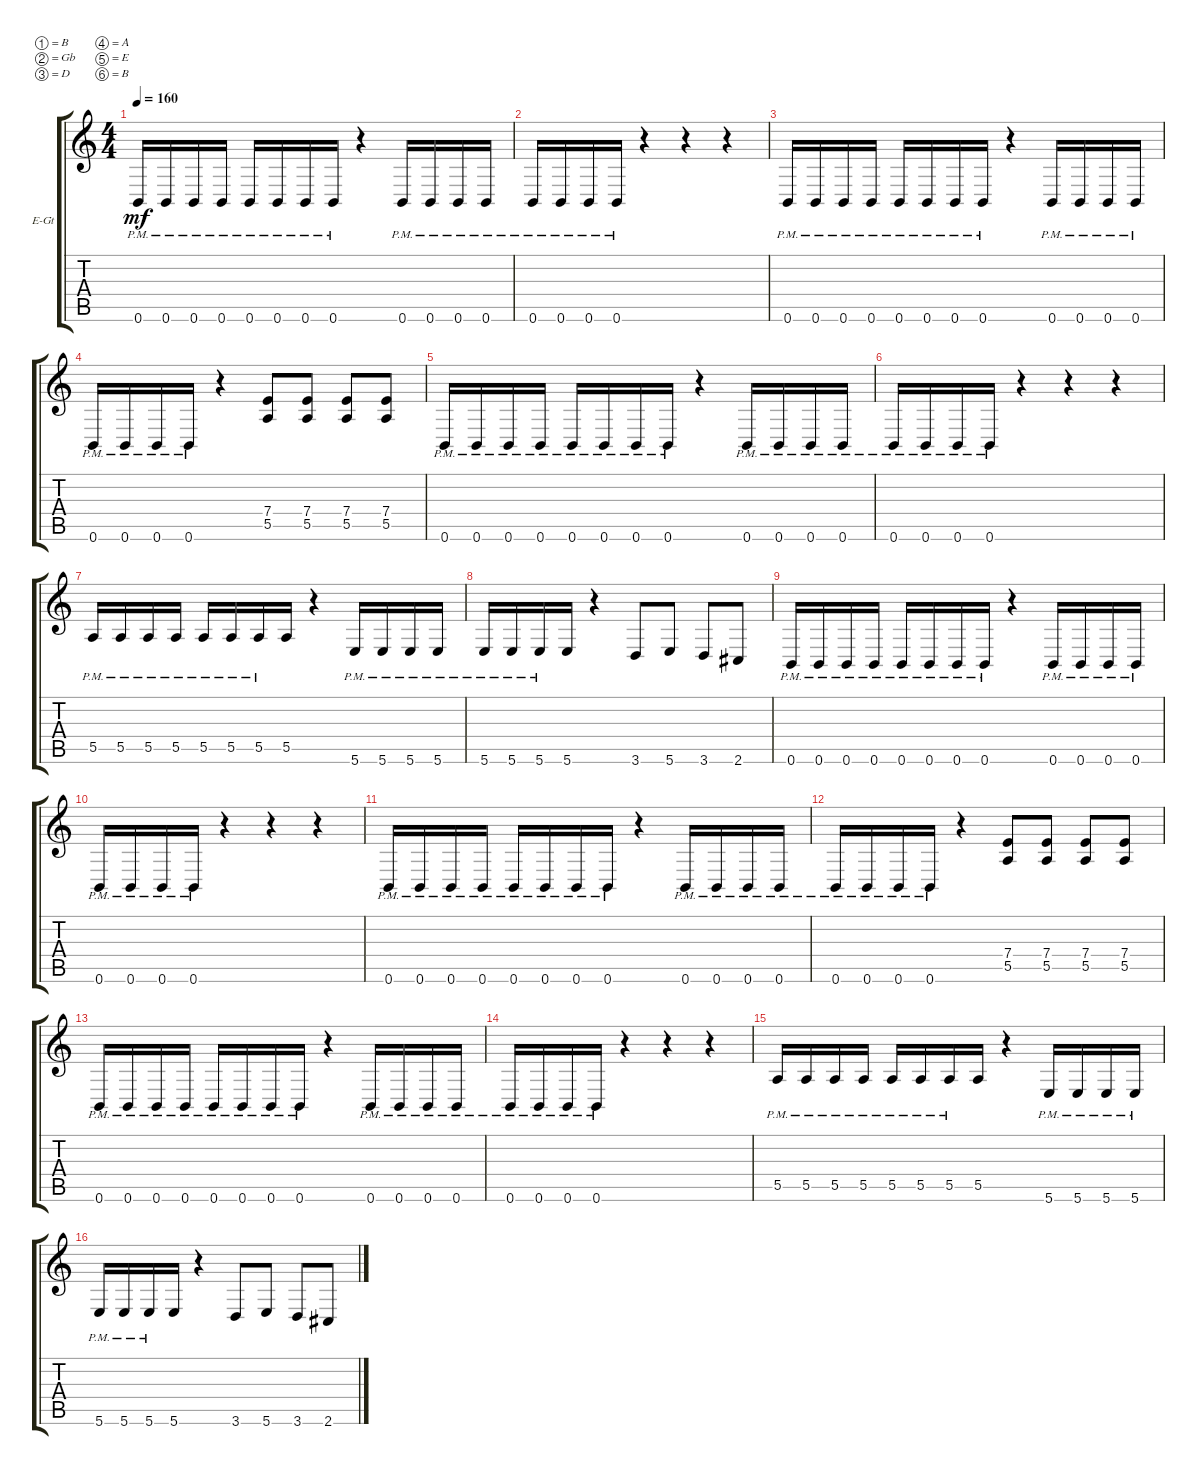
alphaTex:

\bracketExtendMode groupsimilarinstruments
\firstSystemTrackNameOrientation horizontal
\otherSystemsTrackNameOrientation horizontal
\track ("Guitar 1" "E-Gt") {instrument distortionguitar}
\staff {score tabs}
\tuning (B3 Gb3 D3 A2 E2 B1)
\ts (4 4)
\tempo 160
\clef g2
\ks c
0.6{pm}.16{dy mf instrument distortionguitar} 0.6{pm}.16 0.6{pm}.16 0.6{pm}.16 0.6{pm}.16 0.6{pm}.16 0.6{pm}.16 0.6{pm}.16 r.4 0.6{pm}.16 0.6{pm}.16 0.6{pm}.16 0.6{pm}.16 |
0.6{pm}.16 0.6{pm}.16 0.6{pm}.16 0.6{pm}.16 r.4 r.4 r.4 |
0.6{pm}.16 0.6{pm}.16 0.6{pm}.16 0.6{pm}.16 0.6{pm}.16 0.6{pm}.16 0.6{pm}.16 0.6{pm}.16 r.4 0.6{pm}.16 0.6{pm}.16 0.6{pm}.16 0.6{pm}.16 |
0.6{pm}.16 0.6{pm}.16 0.6{pm}.16 0.6{pm}.16 r.4 (5.5 7.4).8 (5.5 7.4).8 (5.5 7.4).8 (5.5 7.4).8 |
0.6{pm}.16 0.6{pm}.16 0.6{pm}.16 0.6{pm}.16 0.6{pm}.16 0.6{pm}.16 0.6{pm}.16 0.6{pm}.16 r.4 0.6{pm}.16 0.6{pm}.16 0.6{pm}.16 0.6{pm}.16 |
0.6{pm}.16 0.6{pm}.16 0.6{pm}.16 0.6{pm}.16 r.4 r.4 r.4 |
5.5{pm}.16 5.5{pm}.16 5.5{pm}.16 5.5{pm}.16 5.5{pm}.16 5.5{pm}.16 5.5{pm}.16 5.5.16 r.4 5.6{pm}.16 5.6{pm}.16 5.6{pm}.16 5.6{pm}.16 |
5.6{pm}.16 5.6{pm}.16 5.6{pm}.16 5.6.16 r.4 3.6.8 5.6.8 3.6.8 2.6.8 |
0.6{pm}.16 0.6{pm}.16 0.6{pm}.16 0.6{pm}.16 0.6{pm}.16 0.6{pm}.16 0.6{pm}.16 0.6{pm}.16 r.4 0.6{pm}.16 0.6{pm}.16 0.6{pm}.16 0.6{pm}.16 |
0.6{pm}.16 0.6{pm}.16 0.6{pm}.16 0.6{pm}.16 r.4 r.4 r.4 |
0.6{pm}.16 0.6{pm}.16 0.6{pm}.16 0.6{pm}.16 0.6{pm}.16 0.6{pm}.16 0.6{pm}.16 0.6{pm}.16 r.4 0.6{pm}.16 0.6{pm}.16 0.6{pm}.16 0.6{pm}.16 |
0.6{pm}.16 0.6{pm}.16 0.6{pm}.16 0.6{pm}.16 r.4 (5.5 7.4).8 (5.5 7.4).8 (5.5 7.4).8 (5.5 7.4).8 |
0.6{pm}.16 0.6{pm}.16 0.6{pm}.16 0.6{pm}.16 0.6{pm}.16 0.6{pm}.16 0.6{pm}.16 0.6{pm}.16 r.4 0.6{pm}.16 0.6{pm}.16 0.6{pm}.16 0.6{pm}.16 |
0.6{pm}.16 0.6{pm}.16 0.6{pm}.16 0.6{pm}.16 r.4 r.4 r.4 |
5.5{pm}.16 5.5{pm}.16 5.5{pm}.16 5.5{pm}.16 5.5{pm}.16 5.5{pm}.16 5.5{pm}.16 5.5.16 r.4 5.6{pm}.16 5.6{pm}.16 5.6{pm}.16 5.6{pm}.16 |
5.6{pm}.16 5.6{pm}.16 5.6{pm}.16 5.6.16 r.4 3.6.8 5.6.8 3.6.8 2.6.8
